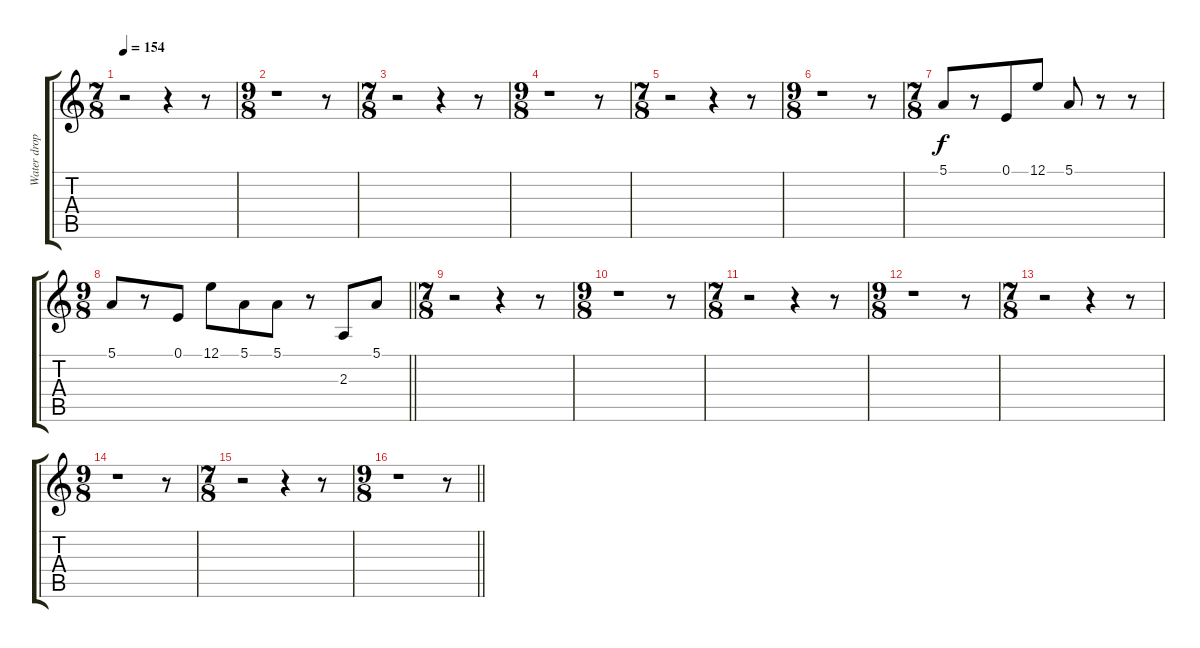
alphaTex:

\track ("Water drop sound" "Water drop") {instrument fx3crystal}
\staff {score tabs}
\tuning (E4 B3 G3 D3 A2 E2) {hide}
\ts (7 8)
\tempo 154
\clef g2
\ks c
r.2{dy f} r.4 r.8 |
\ts (9 8)
r.1 r.8 |
\ts (7 8)
r.2 r.4 r.8 |
\ts (9 8)
r.1 r.8 |
\ts (7 8)
r.2 r.4 r.8 |
\ts (9 8)
r.1 r.8 |
\ts (7 8)
5.1.8 r.8 0.1.8 12.1.8 5.1.8 r.8 r.8 |
\ts (9 8)
\barLineRight lightlight
5.1.8 r.8 0.1.8 12.1.8 5.1.8 5.1.8 r.8 2.3.8 5.1.8 |
\ts (7 8)
r.2 r.4 r.8 |
\ts (9 8)
r.1 r.8 |
\ts (7 8)
r.2 r.4 r.8 |
\ts (9 8)
r.1 r.8 |
\ts (7 8)
r.2 r.4 r.8 |
\ts (9 8)
r.1 r.8 |
\ts (7 8)
r.2 r.4 r.8 |
\ts (9 8)
\barLineRight lightlight
r.1 r.8
